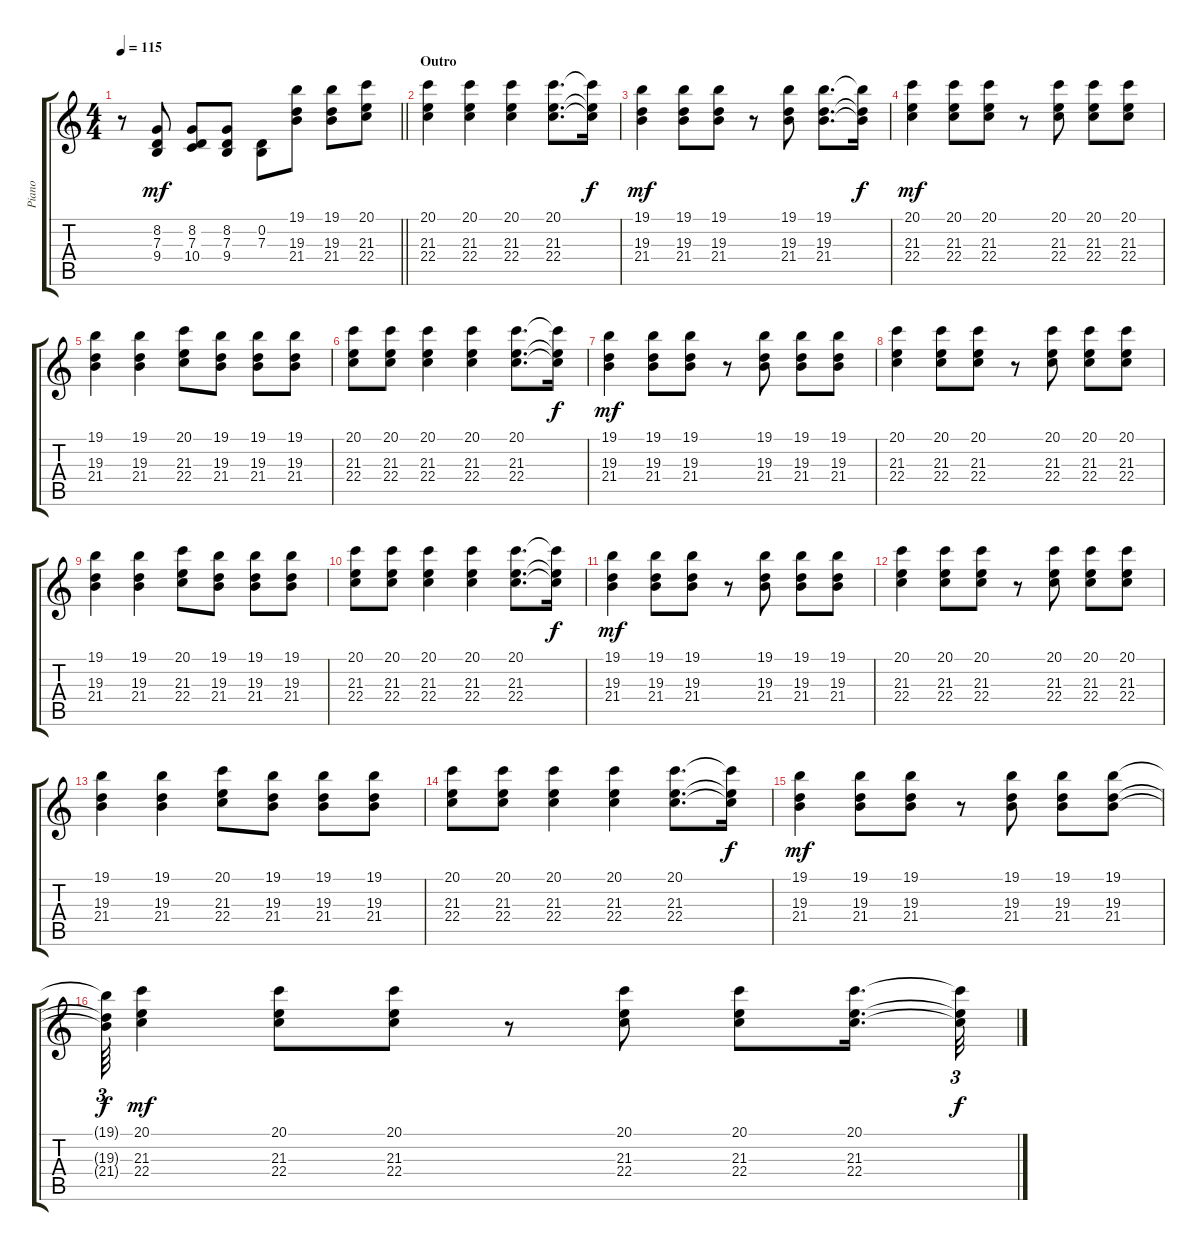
\track ("Piano" "Piano") {instrument acousticgrandpiano}
\staff {score tabs}
\tuning (E4 B3 G3 D3 A2 E2) {hide}
\ts (4 4)
\tempo 115
\clef g2
\barLineRight lightlight
\ks c
r.8{dy mf} (8.2 7.3 9.4).8 (8.2 7.3 10.4).8 (8.2 7.3 9.4).8 (0.2 7.3).8 (19.1 19.3 21.4).8 (19.1 19.3 21.4).8 (20.1 21.3 22.4).8 |
\section ("" "Outro")
(20.1 21.3 22.4).4 (20.1 21.3 22.4).4 (20.1 21.3 22.4).4 (20.1 21.3 22.4).8{d} (20.1{t} 21.3{t} 22.4{t}).16{dy f} |
(19.1 19.3 21.4).4{dy mf} (19.1 19.3 21.4).8 (19.1 19.3 21.4).8 r.8 (19.1 19.3 21.4).8 (19.1 19.3 21.4).8{d} (19.1{t} 19.3{t} 21.4{t}).16{dy f} |
(20.1 21.3 22.4).4{dy mf} (20.1 21.3 22.4).8 (20.1 21.3 22.4).8 r.8 (20.1 21.3 22.4).8 (20.1 21.3 22.4).8 (20.1 21.3 22.4).8 |
(19.1 19.3 21.4).4 (19.1 19.3 21.4).4 (20.1 21.3 22.4).8 (19.1 19.3 21.4).8 (19.1 19.3 21.4).8 (19.1 19.3 21.4).8 |
(20.1 21.3 22.4).8 (20.1 21.3 22.4).8 (20.1 21.3 22.4).4 (20.1 21.3 22.4).4 (20.1 21.3 22.4).8{d} (20.1{t} 21.3{t} 22.4{t}).16{dy f} |
(19.1 19.3 21.4).4{dy mf} (19.1 19.3 21.4).8 (19.1 19.3 21.4).8 r.8 (19.1 19.3 21.4).8 (19.1 19.3 21.4).8 (19.1 19.3 21.4).8 |
(20.1 21.3 22.4).4 (20.1 21.3 22.4).8 (20.1 21.3 22.4).8 r.8 (20.1 21.3 22.4).8 (20.1 21.3 22.4).8 (20.1 21.3 22.4).8 |
(19.1 19.3 21.4).4 (19.1 19.3 21.4).4 (20.1 21.3 22.4).8 (19.1 19.3 21.4).8 (19.1 19.3 21.4).8 (19.1 19.3 21.4).8 |
(20.1 21.3 22.4).8 (20.1 21.3 22.4).8 (20.1 21.3 22.4).4 (20.1 21.3 22.4).4 (20.1 21.3 22.4).8{d} (20.1{t} 21.3{t} 22.4{t}).16{dy f} |
(19.1 19.3 21.4).4{dy mf} (19.1 19.3 21.4).8 (19.1 19.3 21.4).8 r.8 (19.1 19.3 21.4).8 (19.1 19.3 21.4).8 (19.1 19.3 21.4).8 |
(20.1 21.3 22.4).4 (20.1 21.3 22.4).8 (20.1 21.3 22.4).8 r.8 (20.1 21.3 22.4).8 (20.1 21.3 22.4).8 (20.1 21.3 22.4).8 |
(19.1 19.3 21.4).4 (19.1 19.3 21.4).4 (20.1 21.3 22.4).8 (19.1 19.3 21.4).8 (19.1 19.3 21.4).8 (19.1 19.3 21.4).8 |
(20.1 21.3 22.4).8 (20.1 21.3 22.4).8 (20.1 21.3 22.4).4 (20.1 21.3 22.4).4 (20.1 21.3 22.4).8{d} (20.1{t} 21.3{t} 22.4{t}).16{dy f} |
(19.1 19.3 21.4).4{dy mf} (19.1 19.3 21.4).8 (19.1 19.3 21.4).8 r.8 (19.1 19.3 21.4).8 (19.1 19.3 21.4).8 (19.1 19.3 21.4).8 |
(19.1{t} 19.3{t} 21.4{t}).64{tu (3 2) dy f} (20.1 21.3 22.4).4{dy mf} (20.1 21.3 22.4).8 (20.1 21.3 22.4).8 r.8 (20.1 21.3 22.4).8 (20.1 21.3 22.4).8 (20.1 21.3 22.4).16{d} (20.1{t} 21.3{t} 22.4{t}).32{tu (3 2) dy f}
